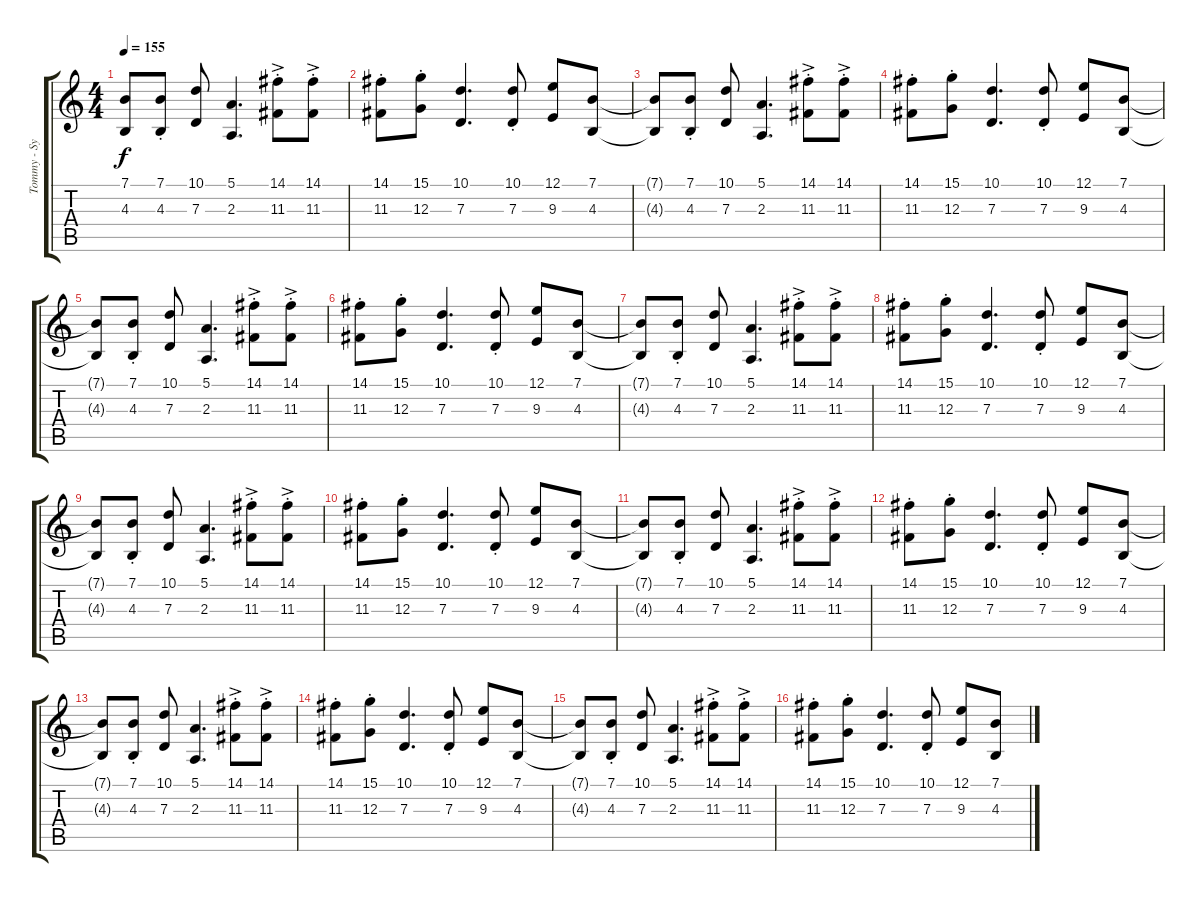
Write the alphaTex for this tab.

\track ("Tommy - Synth" "Tommy - Sy") {instrument stringensemble1}
\staff {score tabs}
\tuning (E4 B3 G3 D3 A2 E2) {hide}
\ts (4 4)
\tempo 155
\clef g2
\ks c
(7.1{t} 4.3{t}).8{dy f} (7.1{st} 4.3{st}).8 (10.1 7.3).8 (5.1 2.3).4{d} (14.1{ac st} 11.3{ac st}).8 (14.1{ac st} 11.3{ac st}).8 |
(14.1{st} 11.3{st}).8 (15.1{st} 12.3{st}).8 (10.1 7.3).4{d} (10.1{st} 7.3{st}).8 (12.1 9.3).8 (7.1 4.3).8 |
(7.1{t} 4.3{t}).8 (7.1{st} 4.3{st}).8 (10.1 7.3).8 (5.1 2.3).4{d} (14.1{ac st} 11.3{ac st}).8 (14.1{ac st} 11.3{ac st}).8 |
(14.1{st} 11.3{st}).8 (15.1{st} 12.3{st}).8 (10.1 7.3).4{d} (10.1{st} 7.3{st}).8 (12.1 9.3).8 (7.1 4.3).8 |
(7.1{t} 4.3{t}).8 (7.1{st} 4.3{st}).8 (10.1 7.3).8 (5.1 2.3).4{d} (14.1{ac st} 11.3{ac st}).8 (14.1{ac st} 11.3{ac st}).8 |
(14.1{st} 11.3{st}).8 (15.1{st} 12.3{st}).8 (10.1 7.3).4{d} (10.1{st} 7.3{st}).8 (12.1 9.3).8 (7.1 4.3).8 |
(7.1{t} 4.3{t}).8 (7.1{st} 4.3{st}).8 (10.1 7.3).8 (5.1 2.3).4{d} (14.1{ac st} 11.3{ac st}).8 (14.1{ac st} 11.3{ac st}).8 |
(14.1{st} 11.3{st}).8 (15.1{st} 12.3{st}).8 (10.1 7.3).4{d} (10.1{st} 7.3{st}).8 (12.1 9.3).8 (7.1 4.3).8 |
(7.1{t} 4.3{t}).8 (7.1{st} 4.3{st}).8 (10.1 7.3).8 (5.1 2.3).4{d} (14.1{ac st} 11.3{ac st}).8 (14.1{ac st} 11.3{ac st}).8 |
(14.1{st} 11.3{st}).8 (15.1{st} 12.3{st}).8 (10.1 7.3).4{d} (10.1{st} 7.3{st}).8 (12.1 9.3).8 (7.1 4.3).8 |
(7.1{t} 4.3{t}).8 (7.1{st} 4.3{st}).8 (10.1 7.3).8 (5.1 2.3).4{d} (14.1{ac st} 11.3{ac st}).8 (14.1{ac st} 11.3{ac st}).8 |
(14.1{st} 11.3{st}).8 (15.1{st} 12.3{st}).8 (10.1 7.3).4{d} (10.1{st} 7.3{st}).8 (12.1 9.3).8 (7.1 4.3).8 |
(7.1{t} 4.3{t}).8 (7.1{st} 4.3{st}).8 (10.1 7.3).8 (5.1 2.3).4{d} (14.1{ac st} 11.3{ac st}).8 (14.1{ac st} 11.3{ac st}).8 |
(14.1{st} 11.3{st}).8 (15.1{st} 12.3{st}).8 (10.1 7.3).4{d} (10.1{st} 7.3{st}).8 (12.1 9.3).8 (7.1 4.3).8 |
(7.1{t} 4.3{t}).8 (7.1{st} 4.3{st}).8 (10.1 7.3).8 (5.1 2.3).4{d} (14.1{ac st} 11.3{ac st}).8 (14.1{ac st} 11.3{ac st}).8 |
(14.1{st} 11.3{st}).8 (15.1{st} 12.3{st}).8 (10.1 7.3).4{d} (10.1{st} 7.3{st}).8 (12.1 9.3).8 (7.1 4.3).8
